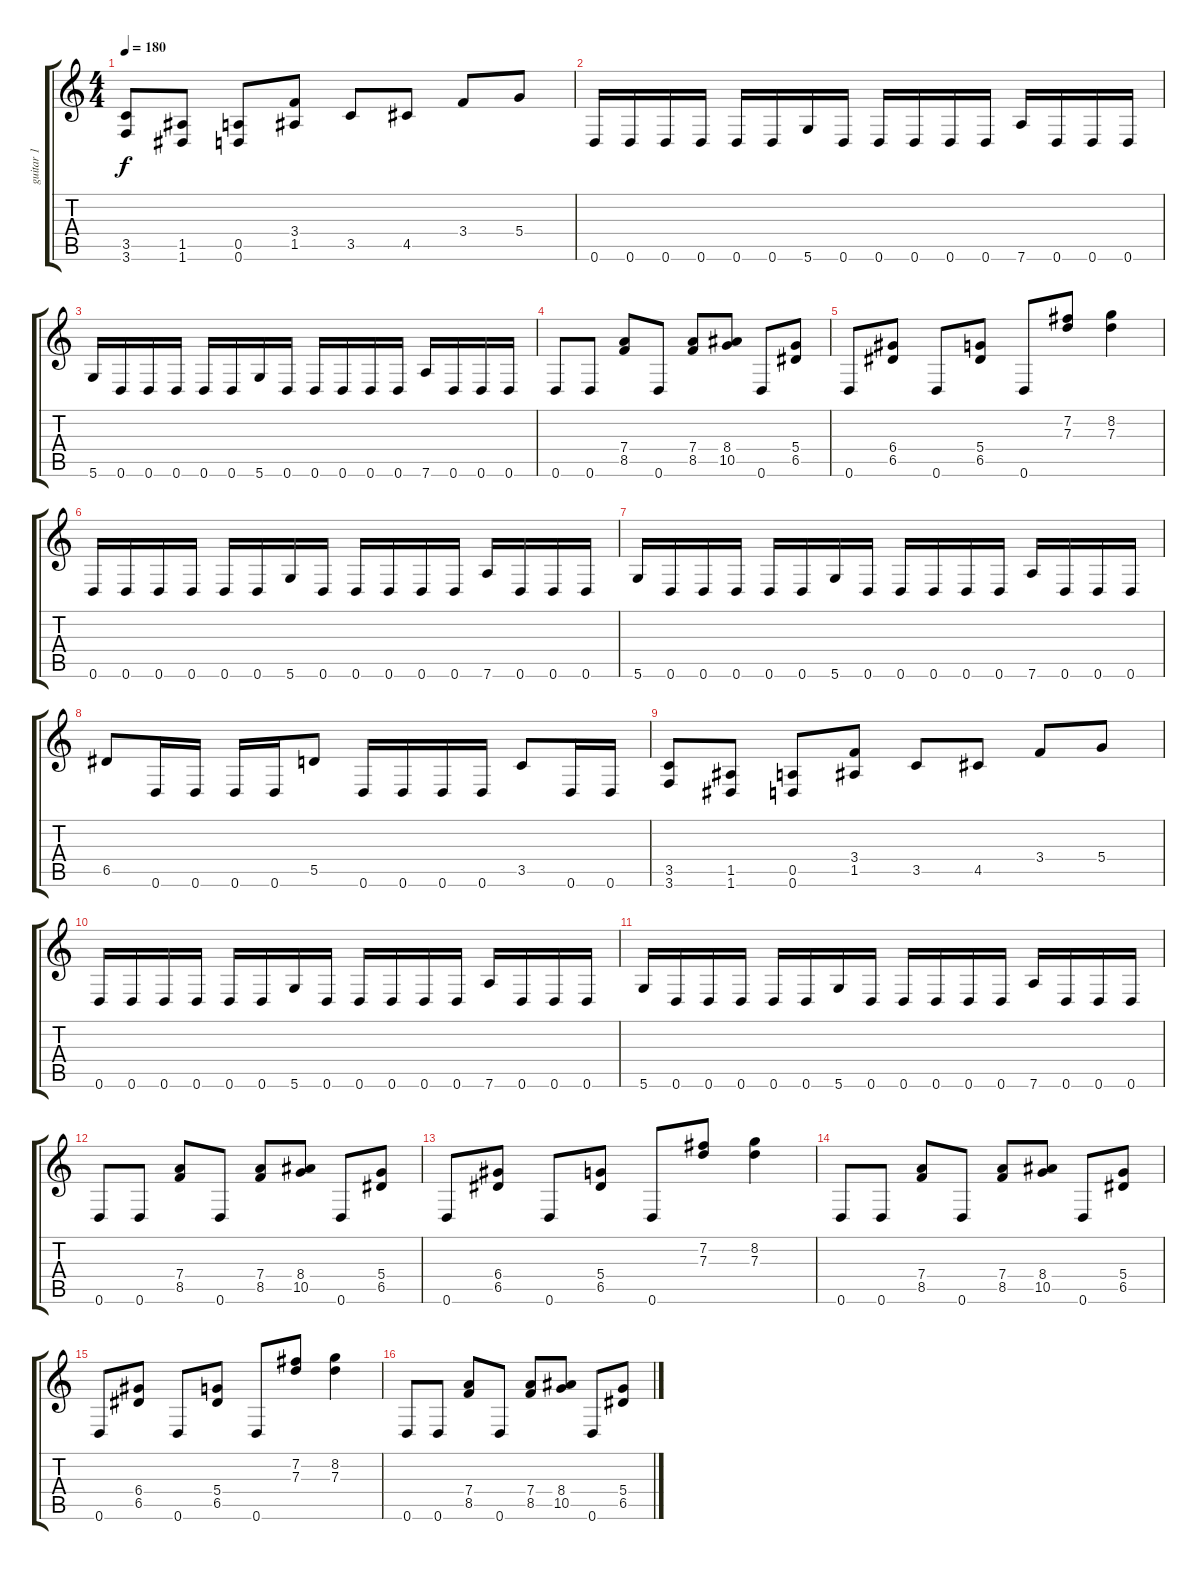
\track ("guitar 1" "guitar 1") {instrument distortionguitar}
\staff {score tabs}
\tuning (E4 B3 G3 D3 A2 D2) {hide}
\ts (4 4)
\tempo 180
\clef g2
\ks c
(3.5 3.6).8{dy f} (1.5 1.6).8 (0.5 0.6).8 (3.4 1.5).8 3.5.8 4.5.8 3.4.8 5.4.8 |
0.6.16 0.6.16 0.6.16 0.6.16 0.6.16 0.6.16 5.6.16 0.6.16 0.6.16 0.6.16 0.6.16 0.6.16 7.6.16 0.6.16 0.6.16 0.6.16 |
5.6.16 0.6.16 0.6.16 0.6.16 0.6.16 0.6.16 5.6.16 0.6.16 0.6.16 0.6.16 0.6.16 0.6.16 7.6.16 0.6.16 0.6.16 0.6.16 |
0.6.8 0.6.8 (7.4 8.5).8 0.6.8 (7.4 8.5).8 (8.4 10.5).8 0.6.8 (5.4 6.5).8 |
0.6.8 (6.4 6.5).8 0.6.8 (5.4 6.5).8 0.6.8 (7.2 7.3).8 (8.2 7.3).4 |
0.6.16 0.6.16 0.6.16 0.6.16 0.6.16 0.6.16 5.6.16 0.6.16 0.6.16 0.6.16 0.6.16 0.6.16 7.6.16 0.6.16 0.6.16 0.6.16 |
5.6.16 0.6.16 0.6.16 0.6.16 0.6.16 0.6.16 5.6.16 0.6.16 0.6.16 0.6.16 0.6.16 0.6.16 7.6.16 0.6.16 0.6.16 0.6.16 |
6.5.8 0.6.16 0.6.16 0.6.16 0.6.16 5.5.8 0.6.16 0.6.16 0.6.16 0.6.16 3.5.8 0.6.16 0.6.16 |
(3.5 3.6).8 (1.5 1.6).8 (0.5 0.6).8 (3.4 1.5).8 3.5.8 4.5.8 3.4.8 5.4.8 |
0.6.16 0.6.16 0.6.16 0.6.16 0.6.16 0.6.16 5.6.16 0.6.16 0.6.16 0.6.16 0.6.16 0.6.16 7.6.16 0.6.16 0.6.16 0.6.16 |
5.6.16 0.6.16 0.6.16 0.6.16 0.6.16 0.6.16 5.6.16 0.6.16 0.6.16 0.6.16 0.6.16 0.6.16 7.6.16 0.6.16 0.6.16 0.6.16 |
0.6.8 0.6.8 (7.4 8.5).8 0.6.8 (7.4 8.5).8 (8.4 10.5).8 0.6.8 (5.4 6.5).8 |
0.6.8 (6.4 6.5).8 0.6.8 (5.4 6.5).8 0.6.8 (7.2 7.3).8 (8.2 7.3).4 |
0.6.8 0.6.8 (7.4 8.5).8 0.6.8 (7.4 8.5).8 (8.4 10.5).8 0.6.8 (5.4 6.5).8 |
0.6.8 (6.4 6.5).8 0.6.8 (5.4 6.5).8 0.6.8 (7.2 7.3).8 (8.2 7.3).4 |
0.6.8 0.6.8 (7.4 8.5).8 0.6.8 (7.4 8.5).8 (8.4 10.5).8 0.6.8 (5.4 6.5).8
